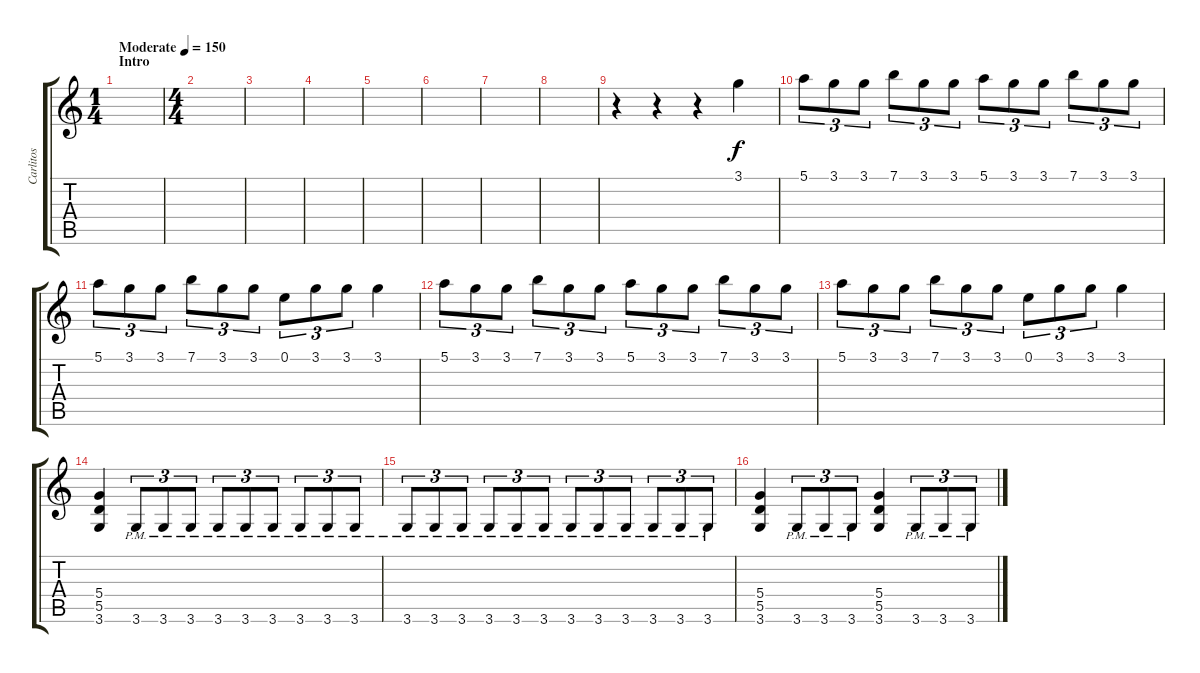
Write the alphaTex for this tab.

\track ("Carlitos" "Carlitos") {instrument distortionguitar}
\staff {score tabs}
\tuning (E4 B3 G3 D3 A2 E2) {hide}
\ts (1 4)
\section ("" "Intro")
\tempo (150 "Moderate")
\clef g2
\ks c
|
\ts (4 4)
|
|
|
|
|
|
|
r.4 r.4 r.4 3.1.4{balance 8} |
5.1.8{tu (3 2)} 3.1.8{tu (3 2)} 3.1.8{tu (3 2)} 7.1.8{tu (3 2)} 3.1.8{tu (3 2)} 3.1.8{tu (3 2)} 5.1.8{tu (3 2)} 3.1.8{tu (3 2)} 3.1.8{tu (3 2)} 7.1.8{tu (3 2)} 3.1.8{tu (3 2)} 3.1.8{tu (3 2)} |
5.1.8{tu (3 2)} 3.1.8{tu (3 2)} 3.1.8{tu (3 2)} 7.1.8{tu (3 2)} 3.1.8{tu (3 2)} 3.1.8{tu (3 2)} 0.1.8{tu (3 2)} 3.1.8{tu (3 2)} 3.1.8{tu (3 2)} 3.1.4 |
5.1.8{tu (3 2)} 3.1.8{tu (3 2)} 3.1.8{tu (3 2)} 7.1.8{tu (3 2)} 3.1.8{tu (3 2)} 3.1.8{tu (3 2)} 5.1.8{tu (3 2)} 3.1.8{tu (3 2)} 3.1.8{tu (3 2)} 7.1.8{tu (3 2)} 3.1.8{tu (3 2)} 3.1.8{tu (3 2)} |
5.1.8{tu (3 2)} 3.1.8{tu (3 2)} 3.1.8{tu (3 2)} 7.1.8{tu (3 2)} 3.1.8{tu (3 2)} 3.1.8{tu (3 2)} 0.1.8{tu (3 2)} 3.1.8{tu (3 2)} 3.1.8{tu (3 2)} 3.1.4 |
(5.4 5.5 3.6).4{volume 10 balance 0} 3.6{pm}.8{tu (3 2)} 3.6{pm}.8{tu (3 2)} 3.6{pm}.8{tu (3 2)} 3.6{pm}.8{tu (3 2)} 3.6{pm}.8{tu (3 2)} 3.6{pm}.8{tu (3 2)} 3.6{pm}.8{tu (3 2)} 3.6{pm}.8{tu (3 2)} 3.6{pm}.8{tu (3 2)} |
3.6{pm}.8{tu (3 2)} 3.6{pm}.8{tu (3 2)} 3.6{pm}.8{tu (3 2)} 3.6{pm}.8{tu (3 2)} 3.6{pm}.8{tu (3 2)} 3.6{pm}.8{tu (3 2)} 3.6{pm}.8{tu (3 2)} 3.6{pm}.8{tu (3 2)} 3.6{pm}.8{tu (3 2)} 3.6{pm}.8{tu (3 2)} 3.6{pm}.8{tu (3 2)} 3.6{pm}.8{tu (3 2)} |
(5.4 5.5 3.6).4 3.6{pm}.8{tu (3 2)} 3.6{pm}.8{tu (3 2)} 3.6{pm}.8{tu (3 2)} (5.4 5.5 3.6).4 3.6{pm}.8{tu (3 2)} 3.6{pm}.8{tu (3 2)} 3.6{pm}.8{tu (3 2)}
